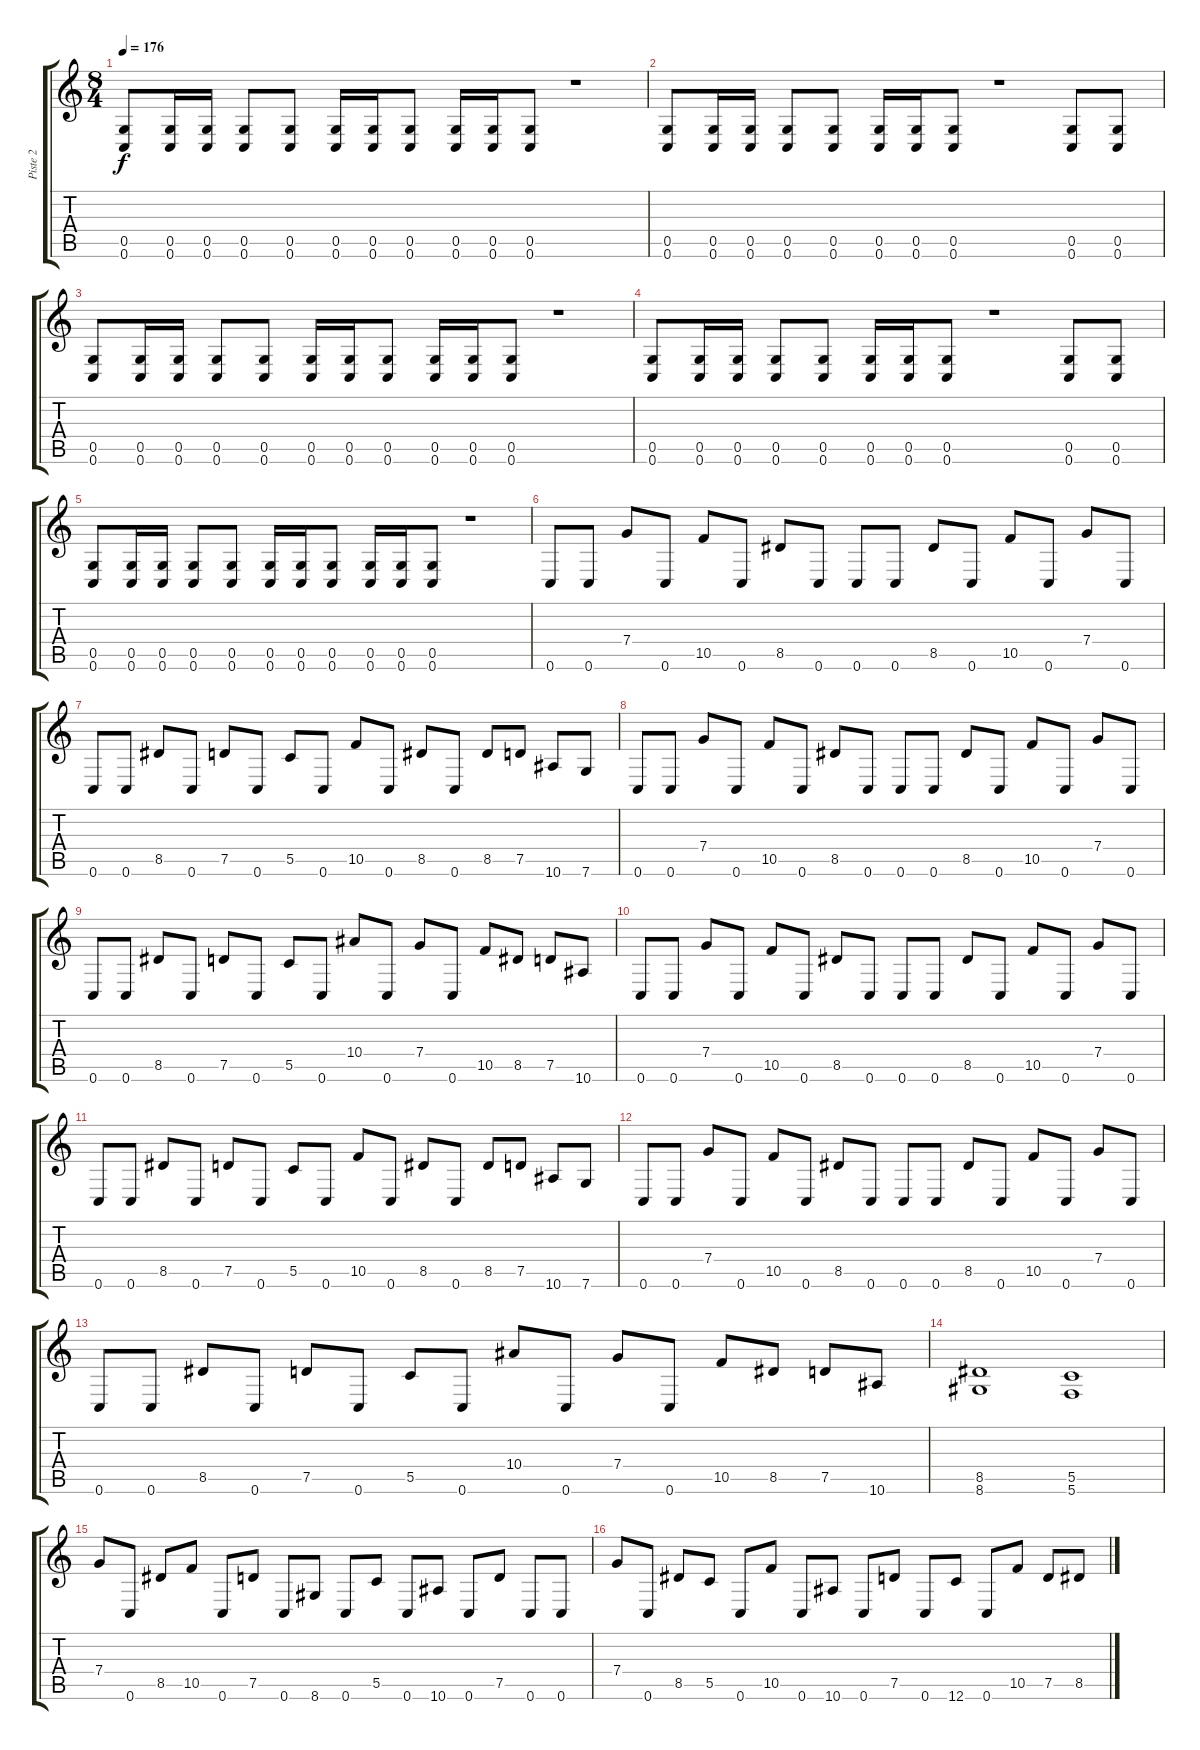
\track ("Piste 2" "Piste 2") {instrument distortionguitar}
\staff {score tabs}
\tuning (D4 A3 F3 C3 G2 C2) {hide}
\ts (8 4)
\tempo 176
\clef g2
\ks c
(0.5 0.6).8{dy f} (0.5 0.6).16 (0.5 0.6).16 (0.5 0.6).8 (0.5 0.6).8 (0.5 0.6).16 (0.5 0.6).16 (0.5 0.6).8 (0.5 0.6).16 (0.5 0.6).16 (0.5 0.6).8 r.1 |
(0.5 0.6).8 (0.5 0.6).16 (0.5 0.6).16 (0.5 0.6).8 (0.5 0.6).8 (0.5 0.6).16 (0.5 0.6).16 (0.5 0.6).8 r.1 (0.5 0.6).8 (0.5 0.6).8 |
(0.5 0.6).8 (0.5 0.6).16 (0.5 0.6).16 (0.5 0.6).8 (0.5 0.6).8 (0.5 0.6).16 (0.5 0.6).16 (0.5 0.6).8 (0.5 0.6).16 (0.5 0.6).16 (0.5 0.6).8 r.1 |
(0.5 0.6).8 (0.5 0.6).16 (0.5 0.6).16 (0.5 0.6).8 (0.5 0.6).8 (0.5 0.6).16 (0.5 0.6).16 (0.5 0.6).8 r.1 (0.5 0.6).8 (0.5 0.6).8 |
(0.5 0.6).8 (0.5 0.6).16 (0.5 0.6).16 (0.5 0.6).8 (0.5 0.6).8 (0.5 0.6).16 (0.5 0.6).16 (0.5 0.6).8 (0.5 0.6).16 (0.5 0.6).16 (0.5 0.6).8 r.1 |
0.6.8 0.6.8 7.4.8 0.6.8 10.5.8 0.6.8 8.5.8 0.6.8 0.6.8 0.6.8 8.5.8 0.6.8 10.5.8 0.6.8 7.4.8 0.6.8 |
0.6.8 0.6.8 8.5.8 0.6.8 7.5.8 0.6.8 5.5.8 0.6.8 10.5.8 0.6.8 8.5.8 0.6.8 8.5.8 7.5.8 10.6.8 7.6.8 |
0.6.8 0.6.8 7.4.8 0.6.8 10.5.8 0.6.8 8.5.8 0.6.8 0.6.8 0.6.8 8.5.8 0.6.8 10.5.8 0.6.8 7.4.8 0.6.8 |
0.6.8 0.6.8 8.5.8 0.6.8 7.5.8 0.6.8 5.5.8 0.6.8 10.4.8 0.6.8 7.4.8 0.6.8 10.5.8 8.5.8 7.5.8 10.6.8 |
0.6.8 0.6.8 7.4.8 0.6.8 10.5.8 0.6.8 8.5.8 0.6.8 0.6.8 0.6.8 8.5.8 0.6.8 10.5.8 0.6.8 7.4.8 0.6.8 |
0.6.8 0.6.8 8.5.8 0.6.8 7.5.8 0.6.8 5.5.8 0.6.8 10.5.8 0.6.8 8.5.8 0.6.8 8.5.8 7.5.8 10.6.8 7.6.8 |
0.6.8 0.6.8 7.4.8 0.6.8 10.5.8 0.6.8 8.5.8 0.6.8 0.6.8 0.6.8 8.5.8 0.6.8 10.5.8 0.6.8 7.4.8 0.6.8 |
0.6.8 0.6.8 8.5.8 0.6.8 7.5.8 0.6.8 5.5.8 0.6.8 10.4.8 0.6.8 7.4.8 0.6.8 10.5.8 8.5.8 7.5.8 10.6.8 |
(8.5 8.6).1 (5.5 5.6).1 |
7.4.8 0.6.8 8.5.8 10.5.8 0.6.8 7.5.8 0.6.8 8.6.8 0.6.8 5.5.8 0.6.8 10.6.8 0.6.8 7.5.8 0.6.8 0.6.8 |
7.4.8 0.6.8 8.5.8 5.5.8 0.6.8 10.5.8 0.6.8 10.6.8 0.6.8 7.5.8 0.6.8 12.6.8 0.6.8 10.5.8 7.5.8 8.5.8
